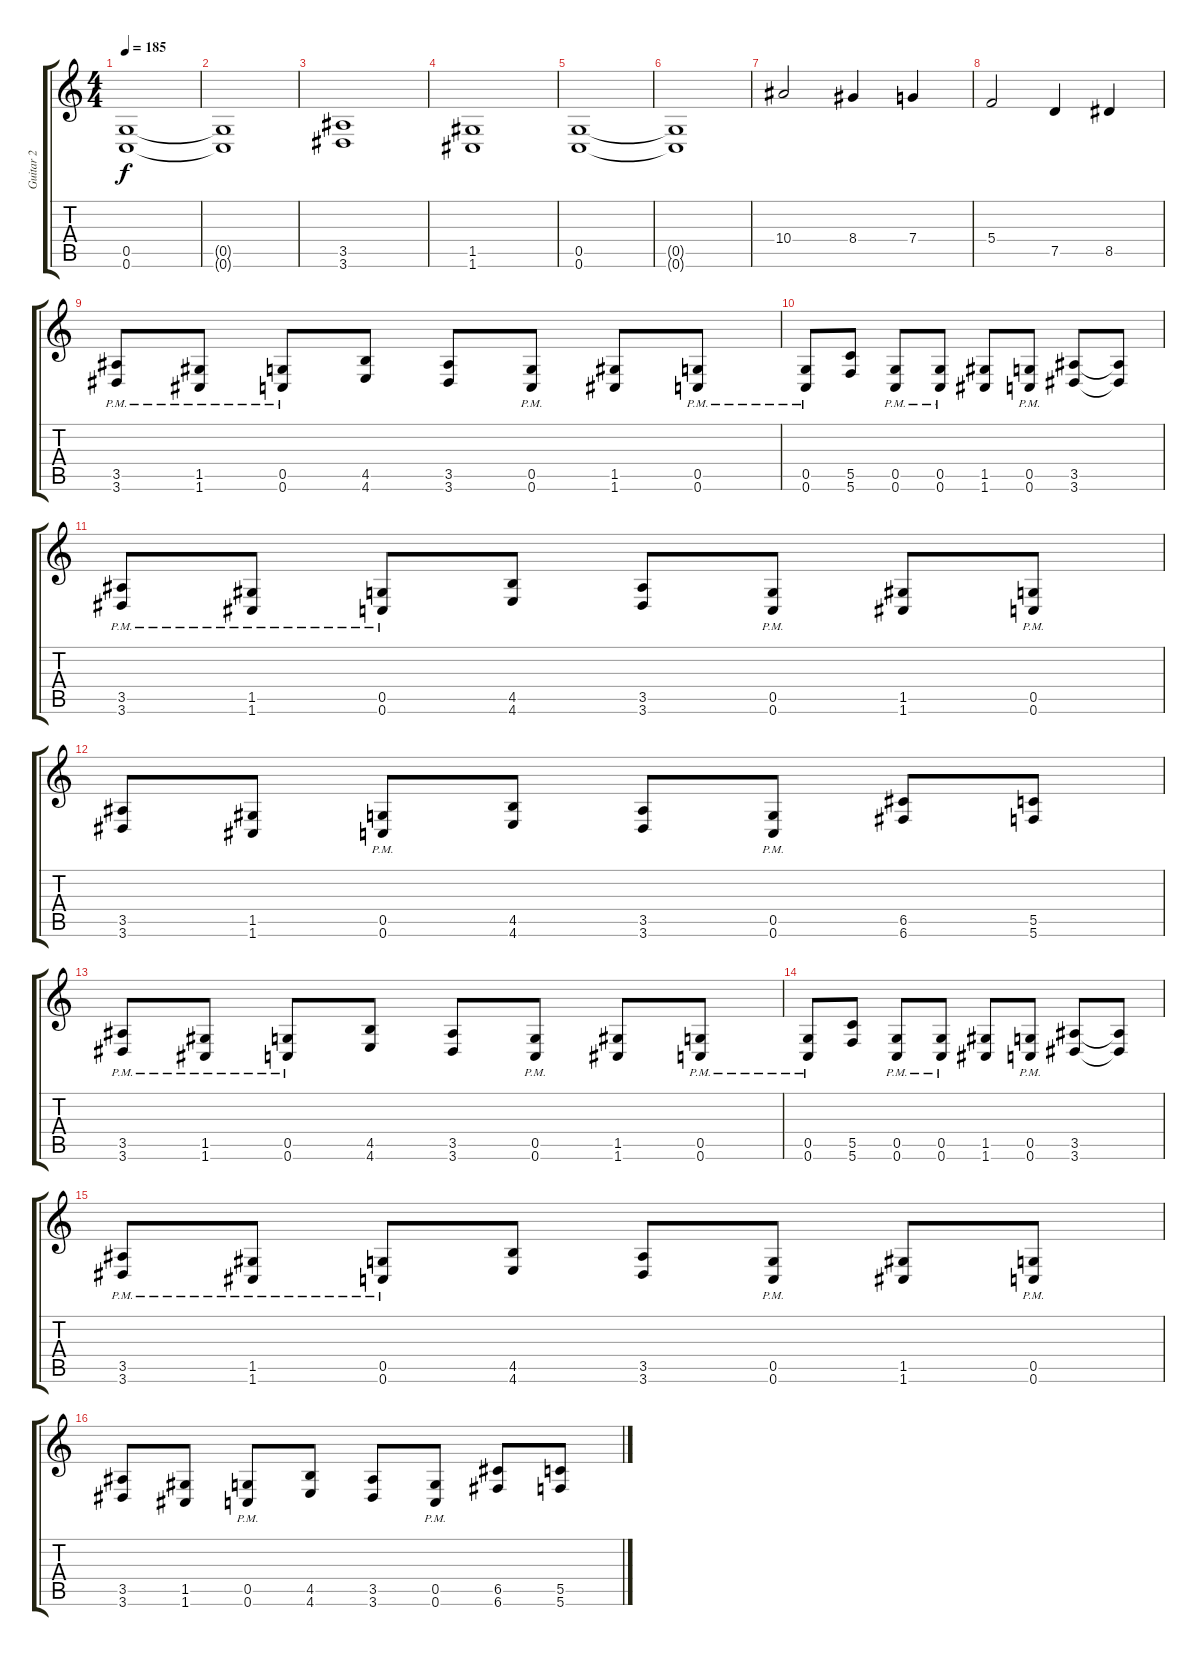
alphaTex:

\track ("Guitar 2" "Guitar 2") {instrument distortionguitar}
\staff {score tabs}
\tuning (D4 A3 F3 C3 G2 C2) {hide}
\ts (4 4)
\tempo 185
\clef g2
\ks c
(0.5 0.6).1{dy f} |
(0.5{t} 0.6{t}).1 |
(3.5 3.6).1 |
(1.5 1.6).1 |
(0.5 0.6).1 |
(0.5{t} 0.6{t}).1 |
10.4.2 8.4.4 7.4.4 |
5.4.2 7.5.4 8.5.4 |
(3.5{pm} 3.6{pm}).8 (1.5{pm} 1.6{pm}).8 (0.5{pm} 0.6{pm}).8 (4.5 4.6).8 (3.5 3.6).8 (0.5{pm} 0.6{pm}).8 (1.5 1.6).8 (0.5{pm} 0.6{pm}).8 |
(0.5{pm} 0.6{pm}).8 (5.5 5.6).8 (0.5{pm} 0.6{pm}).8 (0.5{pm} 0.6{pm}).8 (1.5 1.6).8 (0.5{pm} 0.6{pm}).8 (3.5 3.6).8 (3.5{t} 3.6{t}).8 |
(3.5{pm} 3.6{pm}).8 (1.5{pm} 1.6{pm}).8 (0.5{pm} 0.6{pm}).8 (4.5 4.6).8 (3.5 3.6).8 (0.5{pm} 0.6{pm}).8 (1.5 1.6).8 (0.5{pm} 0.6{pm}).8 |
(3.5 3.6).8 (1.5 1.6).8 (0.5{pm} 0.6{pm}).8 (4.5 4.6).8 (3.5 3.6).8 (0.5{pm} 0.6{pm}).8 (6.5 6.6).8 (5.5 5.6).8 |
(3.5{pm} 3.6{pm}).8 (1.5{pm} 1.6{pm}).8 (0.5{pm} 0.6{pm}).8 (4.5 4.6).8 (3.5 3.6).8 (0.5{pm} 0.6{pm}).8 (1.5 1.6).8 (0.5{pm} 0.6{pm}).8 |
(0.5{pm} 0.6{pm}).8 (5.5 5.6).8 (0.5{pm} 0.6{pm}).8 (0.5{pm} 0.6{pm}).8 (1.5 1.6).8 (0.5{pm} 0.6{pm}).8 (3.5 3.6).8 (3.5{t} 3.6{t}).8 |
(3.5{pm} 3.6{pm}).8 (1.5{pm} 1.6{pm}).8 (0.5{pm} 0.6{pm}).8 (4.5 4.6).8 (3.5 3.6).8 (0.5{pm} 0.6{pm}).8 (1.5 1.6).8 (0.5{pm} 0.6{pm}).8 |
(3.5 3.6).8 (1.5 1.6).8 (0.5{pm} 0.6{pm}).8 (4.5 4.6).8 (3.5 3.6).8 (0.5{pm} 0.6{pm}).8 (6.5 6.6).8 (5.5 5.6).8
